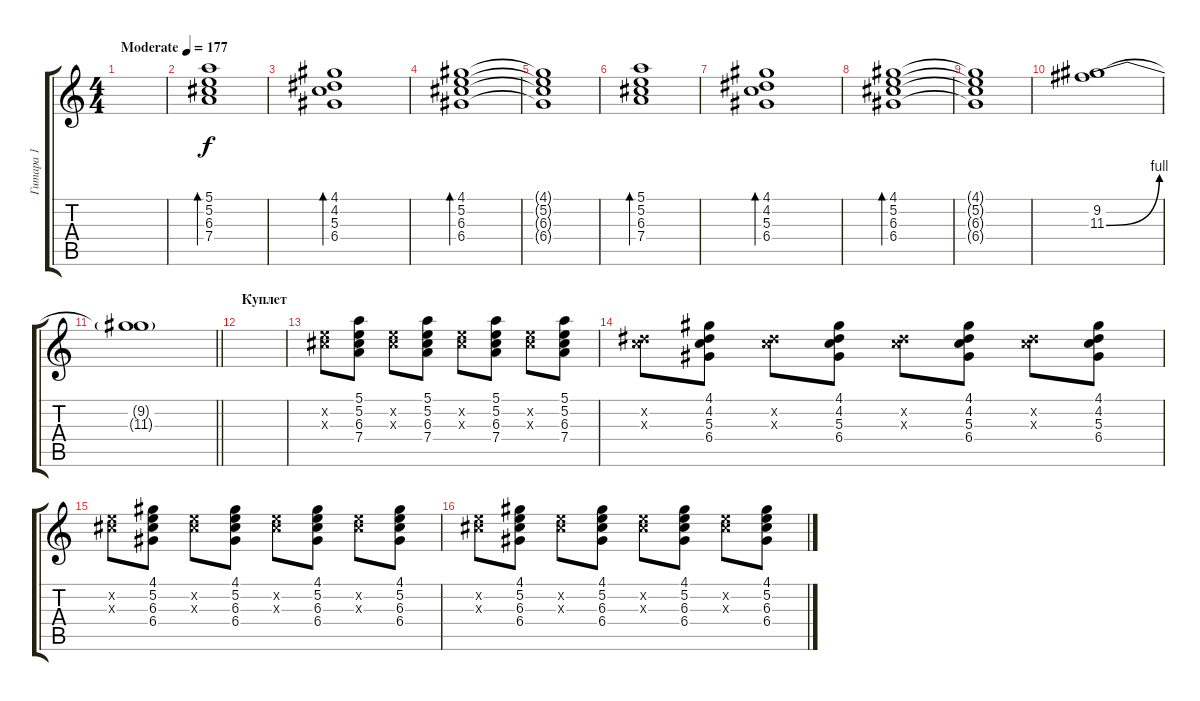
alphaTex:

\track ("Гитара 1" "Гитара 1") {instrument overdrivenguitar}
\staff {score tabs}
\tuning (E4 B3 G3 D3 A2 E2) {hide}
\ts (4 4)
\tempo (177 "Moderate")
\clef g2
\ks c
|
(5.1 5.2 6.3 7.4).1{bd 120} |
(4.1 4.2 5.3 6.4).1{bd 120} |
(4.1 5.2 6.3 6.4).1{bd 120} |
(4.1{t} 5.2{t} 6.3{t} 6.4{t}).1 |
(5.1 5.2 6.3 7.4).1{bd 120} |
(4.1 4.2 5.3 6.4).1{bd 120} |
(4.1 5.2 6.3 6.4).1{bd 120} |
(4.1{t} 5.2{t} 6.3{t} 6.4{t}).1 |
(9.2 11.3{be (bend 0 0 60 4)}).1{volume 16 instrument overdrivenguitar} |
\barLineRight lightlight
(9.2{t} 11.3{t}).1 |
\section ("" "Куплет")
|
(5.2{x} 6.3{x}).8{volume 10 instrument electricguitarclean} (5.1 5.2 6.3 7.4).8 (5.2{x} 6.3{x}).8 (5.1 5.2 6.3 7.4).8 (5.2{x} 6.3{x}).8 (5.1 5.2 6.3 7.4).8 (5.2{x} 6.3{x}).8 (5.1 5.2 6.3 7.4).8 |
(4.2{x} 5.3{x}).8 (4.1 4.2 5.3 6.4).8 (4.2{x} 5.3{x}).8 (4.1 4.2 5.3 6.4).8 (4.2{x} 5.3{x}).8 (4.1 4.2 5.3 6.4).8 (4.2{x} 5.3{x}).8 (4.1 4.2 5.3 6.4).8 |
(5.2{x} 6.3{x}).8 (4.1 5.2 6.3 6.4).8 (5.2{x} 6.3{x}).8 (4.1 5.2 6.3 6.4).8 (5.2{x} 6.3{x}).8 (4.1 5.2 6.3 6.4).8 (5.2{x} 6.3{x}).8 (4.1 5.2 6.3 6.4).8 |
(5.2{x} 6.3{x}).8 (4.1 5.2 6.3 6.4).8 (5.2{x} 6.3{x}).8 (4.1 5.2 6.3 6.4).8 (5.2{x} 6.3{x}).8 (4.1 5.2 6.3 6.4).8 (5.2{x} 6.3{x}).8 (4.1 5.2 6.3 6.4).8
